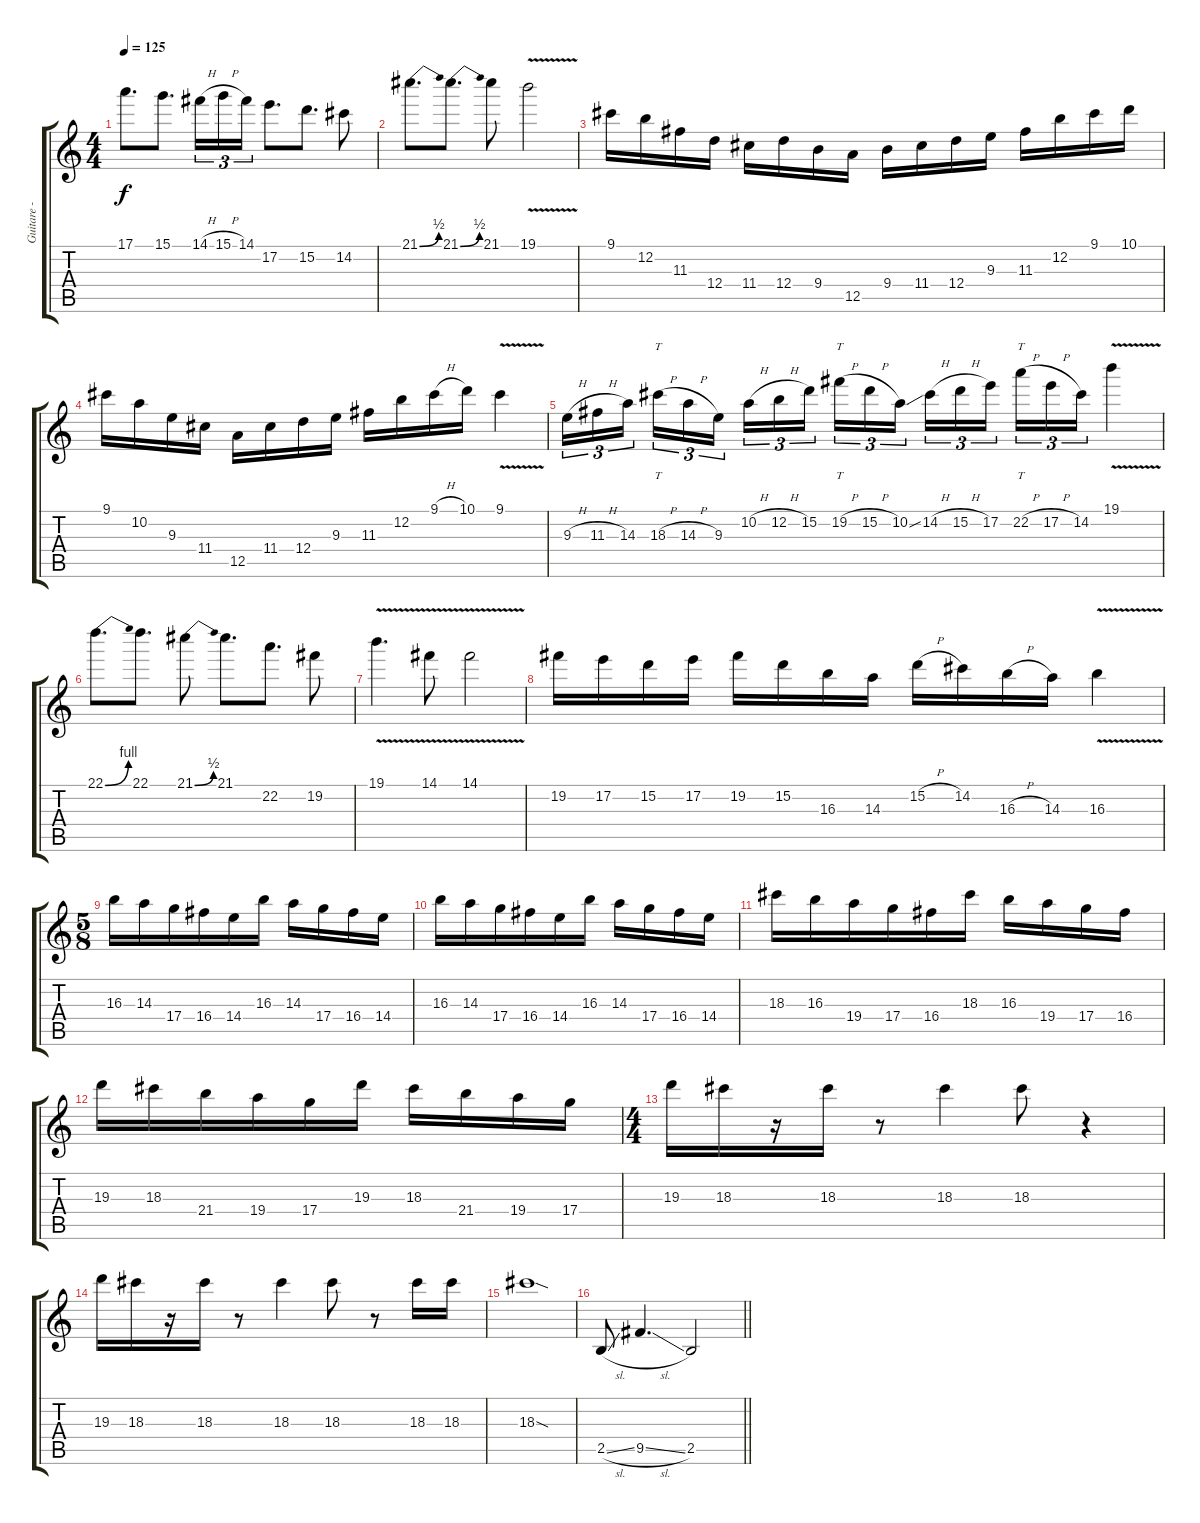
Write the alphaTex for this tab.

\track ("Guitare - Vinnie Moore" "Guitare - ") {instrument overdrivenguitar}
\staff {score tabs}
\tuning (E4 B3 G3 D3 A2 E2) {hide}
\ts (4 4)
\tempo 125
\clef g2
\ks c
17.1.8{d dy f} 15.1.8{d} 14.1{h}.16{tu (3 2)} 15.1{h}.16{tu (3 2)} 14.1.16{tu (3 2)} 17.2.8{d} 15.2.8{d} 14.2.8 |
21.1{be (bend 0 0 60 2)}.8{d} 21.1{be (bend 0 0 60 2)}.8{d} 21.1.8 19.1{v}.2 |
9.1.16 12.2.16 11.3.16 12.4.16 11.4.16 12.4.16 9.4.16 12.5.16 9.4.16 11.4.16 12.4.16 9.3.16 11.3.16 12.2.16 9.1.16 10.1.16 |
9.1.16 10.2.16 9.3.16 11.4.16 12.5.16 11.4.16 12.4.16 9.3.16 11.3.16 12.2.16 9.1{h}.16 10.1.16 9.1{v}.4 |
9.3{h}.16{tu (3 2)} 11.3{h}.16{tu (3 2)} 14.3.16{tu (3 2) beam splitsecondary} 18.3{h}.16{tt tu (3 2)} 14.3{h}.16{tu (3 2)} 9.3.16{tu (3 2)} 10.2{h}.16{tu (3 2)} 12.2{h}.16{tu (3 2)} 15.2.16{tu (3 2) beam splitsecondary} 19.2{h}.16{tt tu (3 2)} 15.2{h}.16{tu (3 2)} 10.2{ss}.16{tu (3 2)} 14.2{h}.16{tu (3 2)} 15.2{h}.16{tu (3 2)} 17.2.16{tu (3 2) beam splitsecondary} 22.2{h}.16{tt tu (3 2)} 17.2{h}.16{tu (3 2)} 14.2.16{tu (3 2)} 19.1{v}.4 |
22.1{be (bend 0 0 60 4)}.8{d} 22.1.8{d} 21.1{be (bend 0 0 60 2)}.8 21.1.8{d} 22.2.8{d} 19.2.8 |
19.1{v}.4{d} 14.1{v}.8 14.1{v}.2 |
19.2.16 17.2.16 15.2.16 17.2.16 19.2.16 15.2.16 16.3.16 14.3.16 15.2{h}.16 14.2.16 16.3{h}.16 14.3.16 16.3{v}.4 |
\ts (5 8)
16.3.16 14.3.16 17.4.16 16.4.16 14.4.16 16.3.16 14.3.16 17.4.16 16.4.16 14.4.16 |
16.3.16 14.3.16 17.4.16 16.4.16 14.4.16 16.3.16 14.3.16 17.4.16 16.4.16 14.4.16 |
18.3.16 16.3.16 19.4.16 17.4.16 16.4.16 18.3.16 16.3.16 19.4.16 17.4.16 16.4.16 |
19.3.16 18.3.16 21.4.16 19.4.16 17.4.16 19.3.16 18.3.16 21.4.16 19.4.16 17.4.16 |
\ts (4 4)
19.3.16 18.3.16 r.16 18.3.16 r.8 18.3.4 18.3.8 r.4 |
19.3.16 18.3.16 r.16 18.3.16 r.8 18.3.4 18.3.8 r.8 18.3.16 18.3.16 |
18.3{sod}.1 |
\barLineRight lightlight
2.5{sl}.8 9.5{sl}.4{d} 2.5.2
